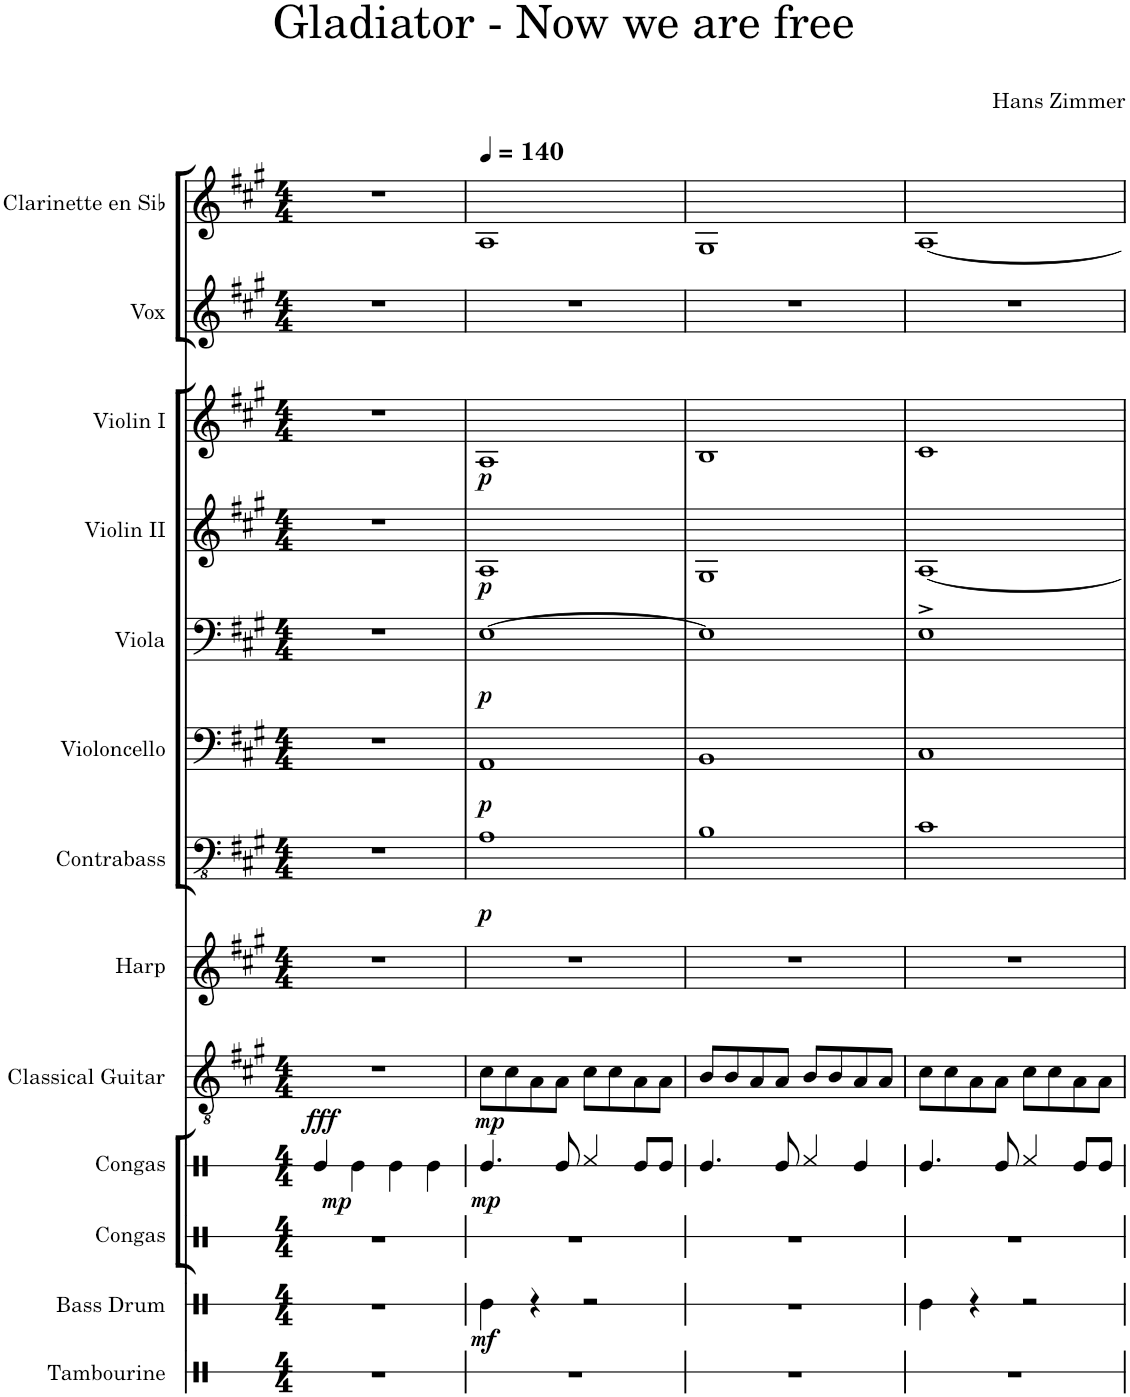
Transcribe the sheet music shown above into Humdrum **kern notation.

**kern	**kern	**dynam	**kern	**dynam	**kern	**dynam	**kern	**kern	**kern	**dynam	**kern	**dynam	**kern	**dynam	**kern	**dynam	**kern	**dynam	**kern	**kern
*part13	*part12	*part12	*part11	*part11	*part10	*part10	*part9	*part8	*part7	*part7	*part6	*part6	*part5	*part5	*part4	*part4	*part3	*part3	*part2	*part1
*staff13	*staff12	*staff12	*staff11	*staff11	*staff10	*staff10	*staff9	*staff8	*staff7	*staff7	*staff6	*staff6	*staff5	*staff5	*staff4	*staff4	*staff3	*staff3	*staff2	*staff1
*I"Tambourine	*I"Bass Drum	*	*I"Congas	*	*I"Congas	*	*I"Classical Guitar	*I"Harp	*I"Contrabass	*	*I"Violoncello	*	*I"Viola	*	*I"Violin II	*	*I"Violin I	*	*I"Vox	*I"Clarinette en Sib
*I'Tbr	*I'BD	*	*I'Cgas	*	*I'Cgas	*	*	*I'H.	*I'Ctrb	*	*	*	*I'Viola	*	*I'VII	*	*I'VI	*	*I'V.	*I'Clar. Sib
*stria1	*stria1	*	*stria1	*	*stria1	*	*	*	*	*	*	*	*	*	*	*	*	*	*	*
*clefX	*clefX	*	*clefX	*	*clefX	*	*clefGv2	*clefG2	*clefFv4	*	*clefF4	*	*clefF4	*	*clefG2	*	*clefG2	*	*clefG2	*clefG2
*	*	*	*	*	*	*	*	*	*ITrd7c12	*	*	*	*	*	*	*	*	*	*	*ITrd1c2
*k[]	*k[]	*	*k[]	*	*k[]	*	*k[f#c#g#]	*k[f#c#g#]	*k[f#c#g#]	*	*k[f#c#g#]	*	*k[f#c#g#]	*	*k[f#c#g#]	*	*k[f#c#g#]	*	*k[f#c#g#]	*k[f#c#g#]
*M4/4	*M4/4	*	*M4/4	*	*M4/4	*	*M4/4	*M4/4	*M4/4	*	*M4/4	*	*M4/4	*	*M4/4	*	*M4/4	*	*M4/4	*M4/4
=1	=1	=1	=1	=1	=1	=1	=1	=1	=1	=1	=1	=1	=1	=1	=1	=1	=1	=1	=1	=1
!	!	!	!	!LO:DY:a	!	!LO:DY:a	!	!	!	!	!	!	!	!	!	!	!	!	!	!
1r	1r	.	1r	mp	4Re/	fff	1r	1r	1r	.	1r	.	1r	.	1r	.	1r	.	1r	1r
.	.	.	.	.	4Re\	.	.	.	.	.	.	.	.	.	.	.	.	.	.	.
.	.	.	.	.	4Re\	.	.	.	.	.	.	.	.	.	.	.	.	.	.	.
.	.	.	.	.	4Re\	.	.	.	.	.	.	.	.	.	.	.	.	.	.	.
=2	=2	=2	=2	=2	=2	=2	=2	=2	=2	=2	=2	=2	=2	=2	=2	=2	=2	=2	=2	=2
*	*	*	*	*	*	*	*	*	*	*	*	*	*	*	*	*	*	*	*	*MM140
!	!	!LO:DY:b	!	!	!	!LO:DY:b	!	!	!	!	!	!	!	!	!	!	!	!	!	!
!	!	!	!	!	!	!LO:DY:n=1:a	!	!	!	!LO:DY:b	!	!LO:DY:b	!	!LO:DY:b	!	!LO:DY:b	!	!LO:DY:b	!	!
1r	4Re\	mf	1r	.	4.Re/	mp mp	8c#\L	1r	1AA	p	1AA	p	[1E	p	1A	p	1A	p	1r	1A
.	.	.	.	.	.	.	8c#\	.	.	.	.	.	.	.	.	.	.	.	.	.
.	4r	.	.	.	.	.	8A\	.	.	.	.	.	.	.	.	.	.	.	.	.
.	.	.	.	.	8Re/	.	8A\J	.	.	.	.	.	.	.	.	.	.	.	.	.
.	2r	.	.	.	4Rf/	.	8c#\L	.	.	.	.	.	.	.	.	.	.	.	.	.
.	.	.	.	.	.	.	8c#\	.	.	.	.	.	.	.	.	.	.	.	.	.
.	.	.	.	.	8Re/L	.	8A\	.	.	.	.	.	.	.	.	.	.	.	.	.
.	.	.	.	.	8Re/J	.	8A\J	.	.	.	.	.	.	.	.	.	.	.	.	.
=3	=3	=3	=3	=3	=3	=3	=3	=3	=3	=3	=3	=3	=3	=3	=3	=3	=3	=3	=3	=3
1r	1r	.	1r	.	4.Re/	.	8B/L	1r	1BB	.	1BB	.	1E]	.	1G#	.	1B	.	1r	1G#
.	.	.	.	.	.	.	8B/	.	.	.	.	.	.	.	.	.	.	.	.	.
.	.	.	.	.	.	.	8A/	.	.	.	.	.	.	.	.	.	.	.	.	.
.	.	.	.	.	8Re/	.	8A/J	.	.	.	.	.	.	.	.	.	.	.	.	.
.	.	.	.	.	4Rf/	.	8B/L	.	.	.	.	.	.	.	.	.	.	.	.	.
.	.	.	.	.	.	.	8B/	.	.	.	.	.	.	.	.	.	.	.	.	.
.	.	.	.	.	4Re/	.	8A/	.	.	.	.	.	.	.	.	.	.	.	.	.
.	.	.	.	.	.	.	8A/J	.	.	.	.	.	.	.	.	.	.	.	.	.
=4	=4	=4	=4	=4	=4	=4	=4	=4	=4	=4	=4	=4	=4	=4	=4	=4	=4	=4	=4	=4
1r	4Re\	.	1r	.	4.Re/	.	8c#\L	1r	1C#	.	1C#	.	1E^	.	[1A	.	1c#	.	1r	[1A
.	.	.	.	.	.	.	8c#\	.	.	.	.	.	.	.	.	.	.	.	.	.
.	4r	.	.	.	.	.	8A\	.	.	.	.	.	.	.	.	.	.	.	.	.
.	.	.	.	.	8Re/	.	8A\J	.	.	.	.	.	.	.	.	.	.	.	.	.
.	2r	.	.	.	4Rf/	.	8c#\L	.	.	.	.	.	.	.	.	.	.	.	.	.
.	.	.	.	.	.	.	8c#\	.	.	.	.	.	.	.	.	.	.	.	.	.
.	.	.	.	.	8Re/L	.	8A\	.	.	.	.	.	.	.	.	.	.	.	.	.
.	.	.	.	.	8Re/J	.	8A\J	.	.	.	.	.	.	.	.	.	.	.	.	.
=	=	=	=	=	=	=	=	=	=	=	=	=	=	=	=	=	=	=	=	=
*-	*-	*-	*-	*-	*-	*-	*-	*-	*-	*-	*-	*-	*-	*-	*-	*-	*-	*-	*-	*-
